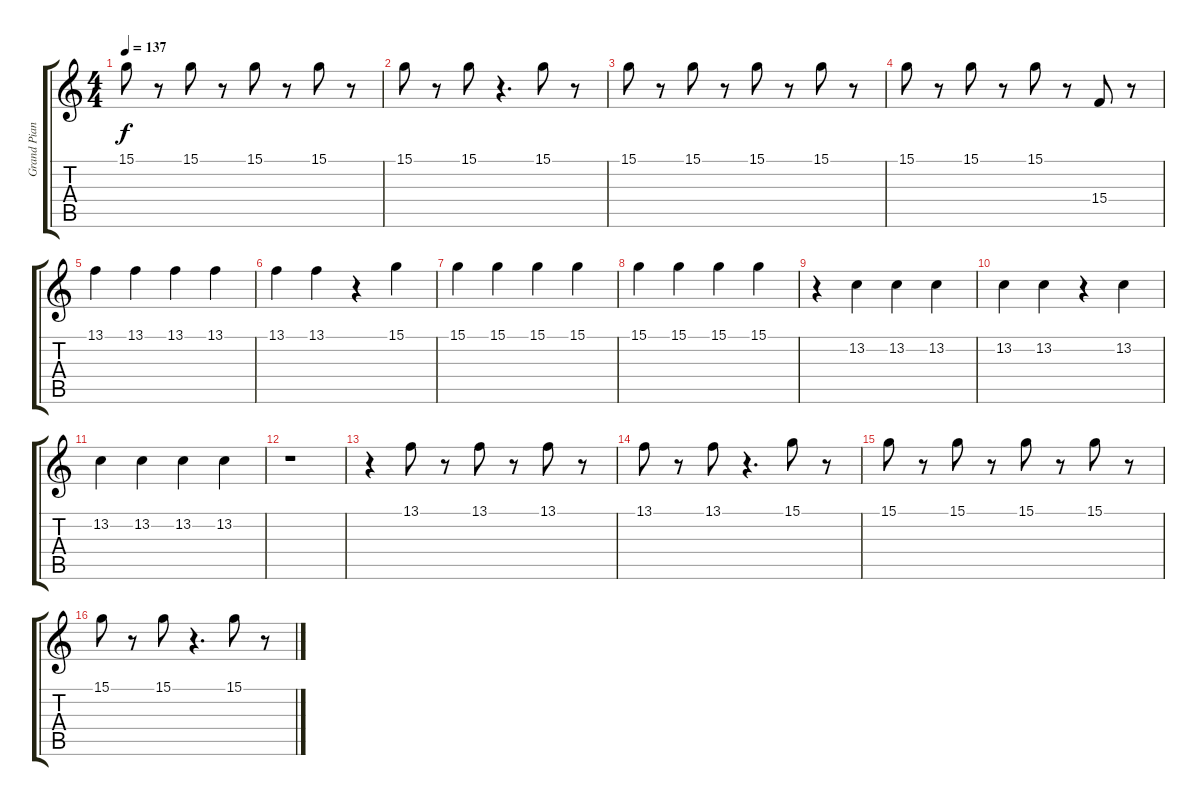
\track ("Grand Piano 2" "Grand Pian") {instrument acousticgrandpiano}
\staff {score tabs}
\tuning (E4 B3 G3 D3 A2 E2) {hide}
\ts (4 4)
\tempo 137
\clef g2
\ks c
15.1.8{dy f volume 8} r.8 15.1.8{volume 8} r.8 15.1.8{volume 7} r.8 15.1.8{volume 6} r.8 |
15.1.8{volume 6} r.8 15.1.8{volume 5} r.4{d} 15.1.8{volume 9} r.8 |
15.1.8{volume 8} r.8 15.1.8{volume 8} r.8 15.1.8{volume 7} r.8 15.1.8{volume 6} r.8 |
15.1.8{volume 6} r.8 15.1.8{volume 5} r.8 15.1.8{volume 4} r.8 15.4.8{volume 4} r.8 |
13.1.4{volume 9} 13.1.4{volume 8} 13.1.4{volume 8} 13.1.4{volume 7} |
13.1.4{volume 6} 13.1.4{volume 5} r.4 15.1.4{volume 9} |
15.1.4{volume 8} 15.1.4{volume 8} 15.1.4{volume 7} 15.1.4{volume 6} |
15.1.4{volume 6} 15.1.4{volume 5} 15.1.4{volume 4} 15.1.4{volume 4} |
r.4 13.2.4{volume 9} 13.2.4{volume 8} 13.2.4{volume 7} |
13.2.4{volume 6} 13.2.4{volume 5} r.4 13.2.4{volume 9} |
13.2.4{volume 8} 13.2.4{volume 7} 13.2.4{volume 6} 13.2.4{volume 6} |
r.1 |
r.4 13.1.8{volume 11} r.8 13.1.8{volume 10} r.8 13.1.8{volume 9} r.8 |
13.1.8{volume 8} r.8 13.1.8{volume 7} r.4{d} 15.1.8{volume 9} r.8 |
15.1.8{volume 9} r.8 15.1.8{volume 8} r.8 15.1.8{volume 7} r.8 15.1.8{volume 6} r.8 |
15.1.8{volume 6} r.8 15.1.8{volume 5} r.4{d} 15.1.8{volume 9} r.8
